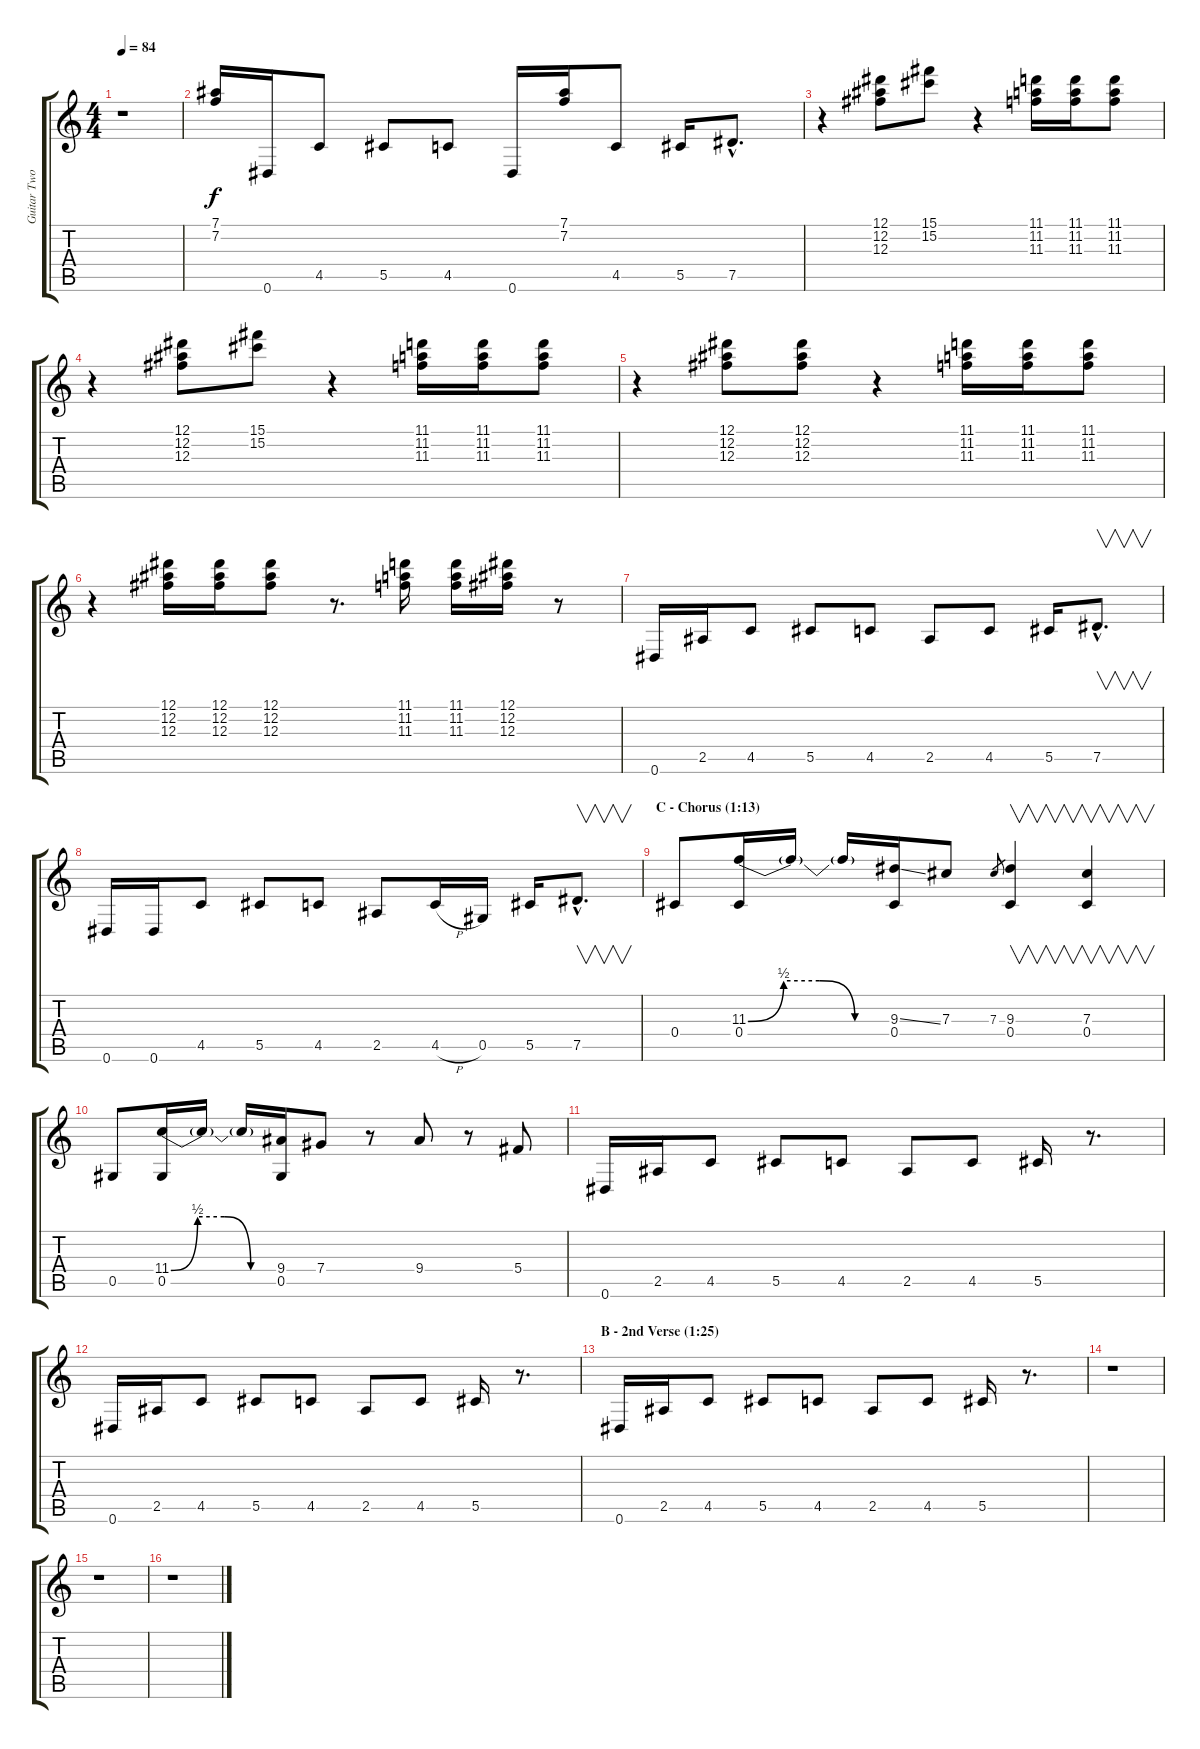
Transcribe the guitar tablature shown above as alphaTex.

\track ("Guitar Two" "Guitar Two") {instrument distortionguitar}
\staff {score tabs}
\tuning (Eb4 Bb3 Gb3 Db3 Ab2 Eb2) {hide}
\ts (4 4)
\tempo 84
\clef g2
\ks c
r.1{dy f} |
(7.1 7.2).16 0.6.16 4.5.8 5.5.8 4.5.8 0.6.16 (7.1 7.2).16 4.5.8 5.5.16 7.5{hac}.8{d} |
r.4 (12.1 12.2 12.3).8 (15.1 15.2).8 r.4 (11.1 11.2 11.3).16 (11.1 11.2 11.3).16 (11.1 11.2 11.3).8 |
r.4 (12.1 12.2 12.3).8 (15.1 15.2).8 r.4 (11.1 11.2 11.3).16 (11.1 11.2 11.3).16 (11.1 11.2 11.3).8 |
r.4 (12.1 12.2 12.3).8 (12.1 12.2 12.3).8 r.4 (11.1 11.2 11.3).16 (11.1 11.2 11.3).16 (11.1 11.2 11.3).8 |
r.4 (12.1 12.2 12.3).16 (12.1 12.2 12.3).16 (12.1 12.2 12.3).8 r.8{d} (11.1 11.2 11.3).16 (11.1 11.2 11.3).16 (12.1 12.2 12.3).16 r.8 |
0.6.16 2.5.16 4.5.8 5.5.8 4.5.8 2.5.8 4.5.8 5.5.16 7.5{hac}.8{v d} |
0.6.16 0.6.16 4.5.8 5.5.8 4.5.8 2.5.8 4.5{h}.16 0.5.16 5.5.16 7.5{hac}.8{v d} |
\section ("" "C - Chorus (1:13)")
0.4.8 (11.3{be (custom 0 0 15 2 30 2 45 0 60 0)} 0.4).16 11.3{t}.16 11.3{t}.16 (9.3{ss} 0.4).16 7.3.8 7.3.8{gr} (9.3 0.4).4{v} (7.3 0.4).4{v} |
0.5.8 (11.4{be (custom 0 0 15 2 30 2 45 0 60 0)} 0.5).16 11.4{t}.16 11.4{t}.16 (9.4 0.5).16 7.4.8 r.8 9.4.8 r.8 5.4.8 |
0.6.16 2.5.16 4.5.8 5.5.8 4.5.8 2.5.8 4.5.8 5.5.16 r.8{d} |
0.6.16 2.5.16 4.5.8 5.5.8 4.5.8 2.5.8 4.5.8 5.5.16 r.8{d} |
\section ("" "B - 2nd Verse (1:25)")
0.6.16 2.5.16 4.5.8 5.5.8 4.5.8 2.5.8 4.5.8 5.5.16 r.8{d} |
r.1 |
r.1 |
r.1
